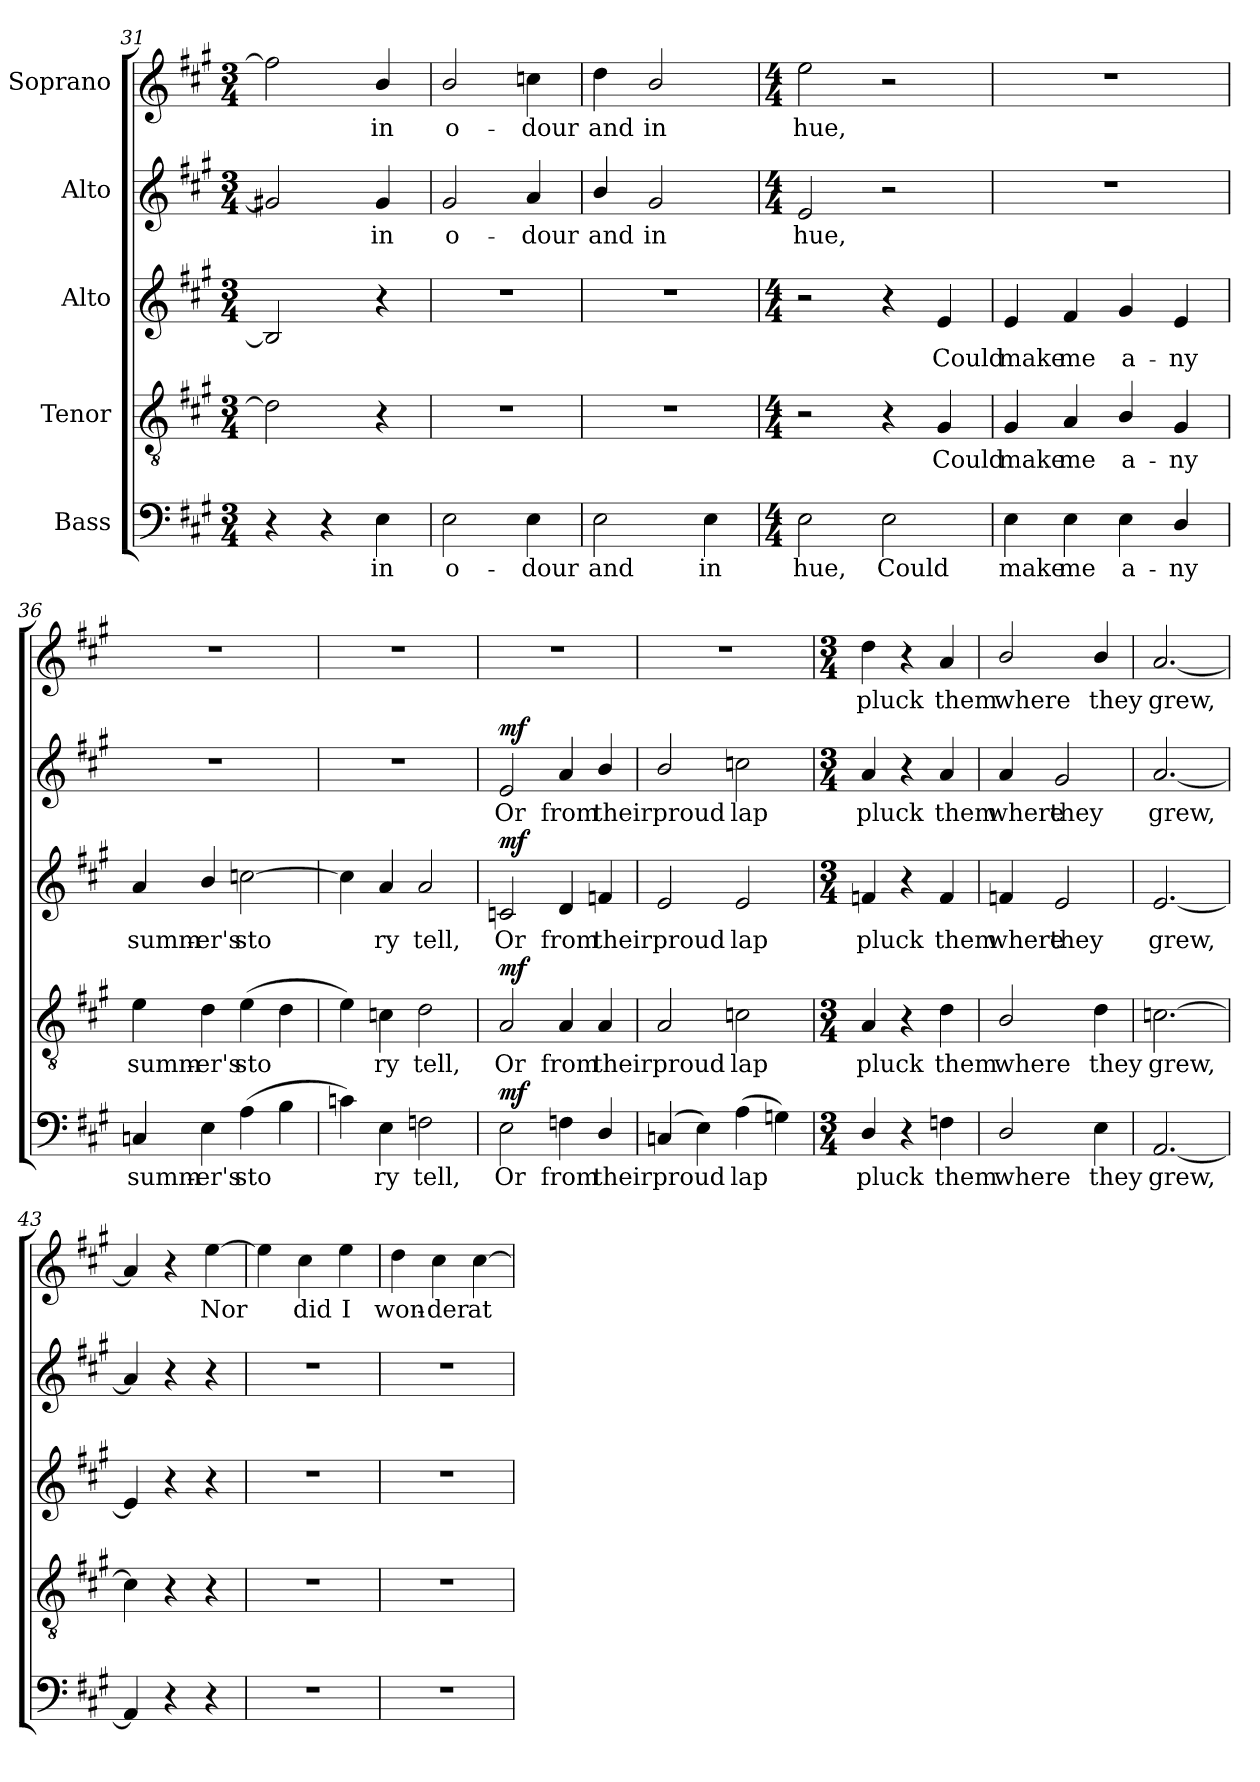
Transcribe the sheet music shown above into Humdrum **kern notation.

**kern	**text	**dynam	**kern	**text	**dynam	**kern	**text	**dynam	**kern	**text	**dynam	**kern	**text
*part5	*part5	*part5	*part4	*part4	*part4	*part3	*part3	*part3	*part2	*part2	*part2	*part1	*part1
*staff5	*staff5	*staff5	*staff4	*staff4	*staff4	*staff3	*staff3	*staff3	*staff2	*staff2	*staff2	*staff1	*staff1
*I"Bass	*	*	*I"Tenor	*	*	*I"Alto	*	*	*I"Alto	*	*	*I"Soprano	*
*clefF4	*	*	*clefGv2	*	*	*clefG2	*	*	*clefG2	*	*	*clefG2	*
*k[f#c#g#]	*	*	*k[f#c#g#]	*	*	*k[f#c#g#]	*	*	*k[f#c#g#]	*	*	*k[f#c#g#]	*
*A:	*	*	*A:	*	*	*A:	*	*	*A:	*	*	*A:	*
*M3/4	*	*	*M3/4	*	*	*M3/4	*	*	*M3/4	*	*	*M3/4	*
=31	=31	=31	=31	=31	=31	=31	=31	=31	=31	=31	=31	=31	=31
4r	.	.	2d\]	.	.	2B/]	.	.	2g#X/]	.	.	2ff\]	.
4r	.	.	.	.	.	.	.	.	.	.	.	.	.
!	!LO:LY:b:cj	!	!	!	!	!	!	!	!	!LO:LY:b:cj	!	!	!LO:LY:b:cj
4E\	in	.	4r	.	.	4r	.	.	4g#/	in	.	4b/	in
=32	=32	=32	=32	=32	=32	=32	=32	=32	=32	=32	=32	=32	=32
!	!LO:LY:b:cj	!	!LO:N:vis=1	!	!	!LO:N:vis=1	!	!	!	!LO:LY:b:cj	!	!	!LO:LY:b:cj
2E\	o-	.	2.r	.	.	2.r	.	.	2g#/	o-	.	2b/	o-
!	!LO:LY:b:cj	!	!	!	!	!	!	!	!	!LO:LY:b:cj	!	!	!LO:LY:b:cj
4E\	-dour	.	.	.	.	.	.	.	4a/	-dour	.	4ccn\	-dour
=33	=33	=33	=33	=33	=33	=33	=33	=33	=33	=33	=33	=33	=33
!	!LO:LY:b:cj	!	!LO:N:vis=1	!	!	!LO:N:vis=1	!	!	!	!LO:LY:b:cj	!	!	!LO:LY:b:cj
2E\	and	.	2.r	.	.	2.r	.	.	4b/	and	.	4dd\	and
!	!	!	!	!	!	!	!	!	!	!LO:LY:b:cj	!	!	!LO:LY:b:cj
.	.	.	.	.	.	.	.	.	2g#/	in	.	2b/	in
!	!LO:LY:b:cj	!	!	!	!	!	!	!	!	!	!	!	!
4E\	in	.	.	.	.	.	.	.	.	.	.	.	.
=34	=34	=34	=34	=34	=34	=34	=34	=34	=34	=34	=34	=34	=34
*M4/4	*	*	*M4/4	*	*	*M4/4	*	*	*M4/4	*	*	*M4/4	*
!	!LO:LY:b:cj	!	!	!	!	!	!	!	!	!LO:LY:b:cj	!	!	!LO:LY:b:cj
2E\	hue,	.	2r	.	.	2r	.	.	2e/	hue,	.	2ee\	hue,
!	!LO:LY:b:cj	!	!	!	!	!	!	!	!	!	!	!	!
2E\	Could	.	4r	.	.	4r	.	.	2r	.	.	2r	.
!	!	!	!	!LO:LY:b:cj	!	!	!LO:LY:b:cj	!	!	!	!	!	!
.	.	.	4G#/	Could	.	4e/	Could	.	.	.	.	.	.
!!LO:PB:g=z
=35	=35	=35	=35	=35	=35	=35	=35	=35	=35	=35	=35	=35	=35
!	!LO:LY:b:cj	!	!	!LO:LY:b:cj	!	!	!LO:LY:b:cj	!	!	!	!	!	!
4E\	make	.	4G#/	make	.	4e/	make	.	1r	.	.	1r	.
!	!LO:LY:b:cj	!	!	!LO:LY:b:cj	!	!	!LO:LY:b:cj	!	!	!	!	!	!
4E\	me	.	4A/	me	.	4f#/	me	.	.	.	.	.	.
!	!LO:LY:b:cj	!	!	!LO:LY:b:cj	!	!	!LO:LY:b:cj	!	!	!	!	!	!
4E\	a-	.	4B/	a-	.	4g#/	a-	.	.	.	.	.	.
!	!LO:LY:b:cj	!	!	!LO:LY:b:cj	!	!	!LO:LY:b:cj	!	!	!	!	!	!
4D/	-ny	.	4G#/	-ny	.	4e/	-ny	.	.	.	.	.	.
=36	=36	=36	=36	=36	=36	=36	=36	=36	=36	=36	=36	=36	=36
!	!LO:LY:b:cj	!	!	!LO:LY:b:cj	!	!	!LO:LY:b:cj	!	!	!	!	!	!
4Cn/	summ-	.	4e\	summ-	.	4a/	summ-	.	1r	.	.	1r	.
!	!LO:LY:b:rj	!	!	!LO:LY:b:rj	!	!	!LO:LY:b:rj	!	!	!	!	!	!
4E\	-er's	.	4d\	-er's	.	4b/	-er's	.	.	.	.	.	.
!	!LO:LY:b:cj	!	!	!LO:LY:b:cj	!	!	!LO:LY:b:cj	!	!	!	!	!	!
(>4A\	sto	.	(>4e\	sto	.	[>2ccn\	sto	.	.	.	.	.	.
4B\	.	.	4d\	.	.	.	.	.	.	.	.	.	.
=37	=37	=37	=37	=37	=37	=37	=37	=37	=37	=37	=37	=37	=37
4cn\)	.	.	4e\)	.	.	4cc\]	.	.	1r	.	.	1r	.
!	!LO:LY:b:cj	!	!	!LO:LY:b:cj	!	!	!LO:LY:b:cj	!	!	!	!	!	!
4E\	ry	.	4cn\	ry	.	4a/	ry	.	.	.	.	.	.
!	!LO:LY:b:cj	!	!	!LO:LY:b:cj	!	!	!LO:LY:b:cj	!	!	!	!	!	!
2Fn\	tell,	.	2d\	tell,	.	2a/	tell,	.	.	.	.	.	.
=38	=38	=38	=38	=38	=38	=38	=38	=38	=38	=38	=38	=38	=38
!	!LO:LY:b:cj	!LO:DY:a	!	!LO:LY:b:cj	!LO:DY:a	!	!LO:LY:b:cj	!LO:DY:a	!	!LO:LY:b:cj	!LO:DY:a	!	!
2E\	Or	mf	2A/	Or	mf	2cn/	Or	mf	2e/	Or	mf	1r	.
!	!LO:LY:b:cj	!	!	!LO:LY:b:cj	!	!	!LO:LY:b:cj	!	!	!LO:LY:b:cj	!	!	!
4Fn\	from	.	4A/	from	.	4d/	from	.	4a/	from	.	.	.
!	!LO:LY:b	!	!	!LO:LY:b:cj	!	!	!LO:LY:b:cj	!	!	!LO:LY:b:cj	!	!	!
4D/	their	.	4A/	their	.	4fn/	their	.	4b/	their	.	.	.
=39	=39	=39	=39	=39	=39	=39	=39	=39	=39	=39	=39	=39	=39
!	!LO:LY:b	!	!	!LO:LY:b	!	!	!LO:LY:b	!	!	!LO:LY:b	!	!	!
(<4Cn/	proud	.	2A/	proud	.	2e/	proud	.	2b/	proud	.	1r	.
4E\)	.	.	.	.	.	.	.	.	.	.	.	.	.
!	!LO:LY:b	!	!	!LO:LY:b:cj	!	!	!LO:LY:b	!	!	!LO:LY:b:cj	!	!	!
(>4A\	lap	.	2cn\	lap	.	2e/	lap	.	2ccn\	lap	.	.	.
4Gn\)	.	.	.	.	.	.	.	.	.	.	.	.	.
=40	=40	=40	=40	=40	=40	=40	=40	=40	=40	=40	=40	=40	=40
*M3/4	*	*	*M3/4	*	*	*M3/4	*	*	*M3/4	*	*	*M3/4	*
!	!LO:LY:b:cj	!	!	!LO:LY:b:cj	!	!	!LO:LY:b:cj	!	!	!LO:LY:b	!	!	!LO:LY:b:cj
4D/	pluck	.	4A/	pluck	.	4fn/	pluck	.	4a/	pluck	.	4dd\	pluck
4r	.	.	4r	.	.	4r	.	.	4r	.	.	4r	.
!	!LO:LY:b:cj	!	!	!LO:LY:b:rj	!	!	!LO:LY:b:cj	!	!	!LO:LY:b:cj	!	!	!LO:LY:b:cj
4Fn\	them	.	4d\	them	.	4f/	them	.	4a/	them	.	4a/	them
=41	=41	=41	=41	=41	=41	=41	=41	=41	=41	=41	=41	=41	=41
!	!LO:LY:b	!	!	!LO:LY:b:cj	!	!	!LO:LY:b:cj	!	!	!LO:LY:b:cj	!	!	!LO:LY:b:cj
2D/	where	.	2B/	where	.	4fn/	where	.	4a/	where	.	2b/	where
!	!	!	!	!	!	!	!LO:LY:b	!	!	!LO:LY:b	!	!	!
.	.	.	.	.	.	2e/	they	.	2g#/	they	.	.	.
!	!LO:LY:b:cj	!	!	!LO:LY:b:cj	!	!	!	!	!	!	!	!	!LO:LY:b:cj
4E\	they	.	4d\	they	.	.	.	.	.	.	.	4b/	they
!!LO:LB:g=z
=42	=42	=42	=42	=42	=42	=42	=42	=42	=42	=42	=42	=42	=42
!	!LO:LY:b	!	!	!LO:LY:b	!	!	!LO:LY:b	!	!	!LO:LY:b	!	!	!LO:LY:b
[<2.AA/	grew,	.	[>2.cn\	grew,	.	[<2.e/	grew,	.	[<2.a/	grew,	.	[<2.a/	grew,
=43	=43	=43	=43	=43	=43	=43	=43	=43	=43	=43	=43	=43	=43
4AA/]	.	.	4c\]	.	.	4e/]	.	.	4a/]	.	.	4a/]	.
4r	.	.	4r	.	.	4r	.	.	4r	.	.	4r	.
!	!	!	!	!	!	!	!	!	!	!	!	!	!LO:LY:b:cj
4r	.	.	4r	.	.	4r	.	.	4r	.	.	[>4ee\	Nor
=44	=44	=44	=44	=44	=44	=44	=44	=44	=44	=44	=44	=44	=44
!LO:N:vis=1	!	!	!LO:N:vis=1	!	!	!LO:N:vis=1	!	!	!LO:N:vis=1	!	!	!	!
2.r	.	.	2.r	.	.	2.r	.	.	2.r	.	.	4ee\]	.
!	!	!	!	!	!	!	!	!	!	!	!	!	!LO:LY:b:cj
.	.	.	.	.	.	.	.	.	.	.	.	4cc#\	did
!	!	!	!	!	!	!	!	!	!	!	!	!	!LO:LY:b:cj
.	.	.	.	.	.	.	.	.	.	.	.	4ee\	I
=45	=45	=45	=45	=45	=45	=45	=45	=45	=45	=45	=45	=45	=45
!LO:N:vis=1	!	!	!LO:N:vis=1	!	!	!LO:N:vis=1	!	!	!LO:N:vis=1	!	!	!	!LO:LY:b
2.r	.	.	2.r	.	.	2.r	.	.	2.r	.	.	4dd\	won-
!	!	!	!	!	!	!	!	!	!	!	!	!	!LO:LY:b:rj
.	.	.	.	.	.	.	.	.	.	.	.	4cc#\	-der
!	!	!	!	!	!	!	!	!	!	!	!	!	!LO:LY:b:cj
.	.	.	.	.	.	.	.	.	.	.	.	[>4cc#\	at
=	=	=	=	=	=	=	=	=	=	=	=	=	=
*-	*-	*-	*-	*-	*-	*-	*-	*-	*-	*-	*-	*-	*-
